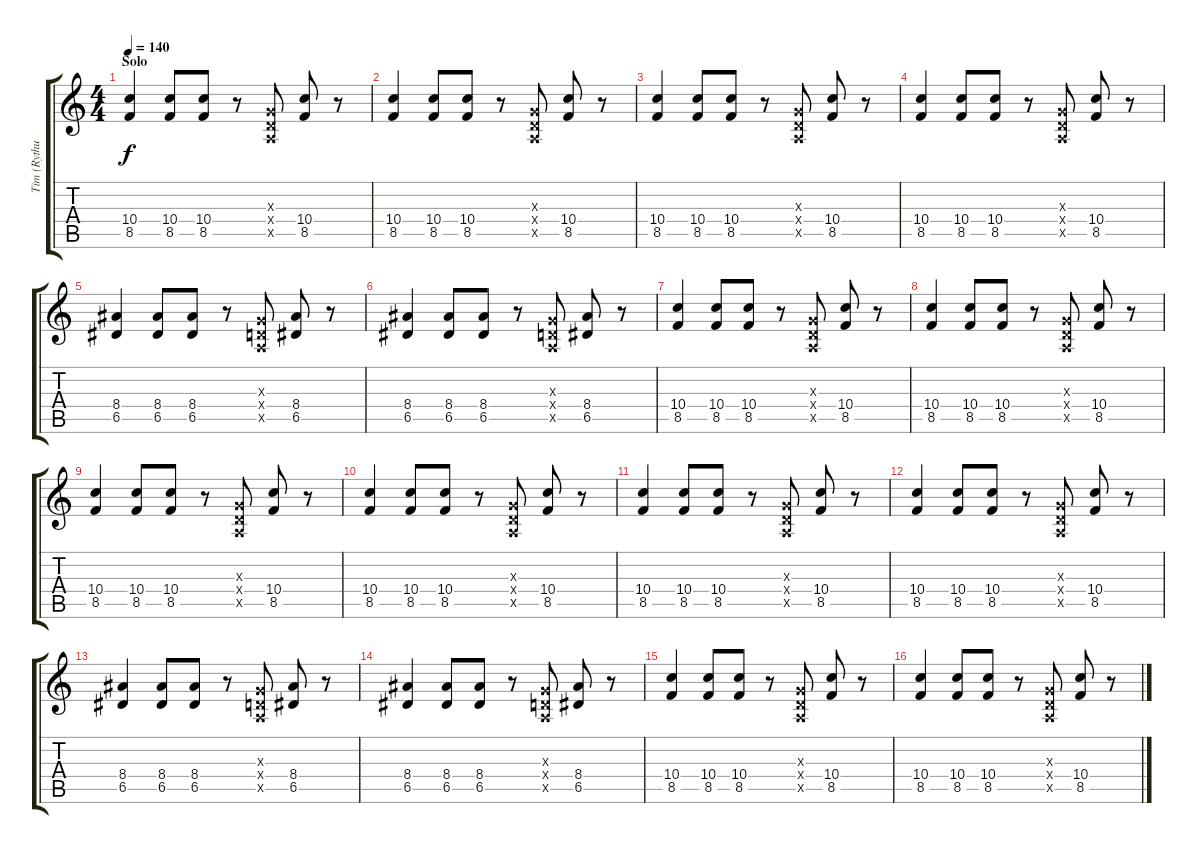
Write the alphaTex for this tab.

\track ("Tim (Rythum)" "Tim (Rythu") {instrument distortionguitar}
\staff {score tabs}
\tuning (E4 B3 G3 D3 A2 E2) {hide}
\ts (4 4)
\section ("" "Solo")
\tempo 140
\clef g2
\ks c
(10.4 8.5).4{dy f} (10.4 8.5).8 (10.4 8.5).8 r.8 (0.3{x} 0.4{x} 0.5{x}).8 (10.4 8.5).8 r.8 |
(10.4 8.5).4 (10.4 8.5).8 (10.4 8.5).8 r.8 (0.3{x} 0.4{x} 0.5{x}).8 (10.4 8.5).8 r.8 |
(10.4 8.5).4 (10.4 8.5).8 (10.4 8.5).8 r.8 (0.3{x} 0.4{x} 0.5{x}).8 (10.4 8.5).8 r.8 |
(10.4 8.5).4 (10.4 8.5).8 (10.4 8.5).8 r.8 (0.3{x} 0.4{x} 0.5{x}).8 (10.4 8.5).8 r.8 |
(8.4 6.5).4 (8.4 6.5).8 (8.4 6.5).8 r.8 (0.3{x} 0.4{x} 0.5{x}).8 (8.4 6.5).8 r.8 |
(8.4 6.5).4 (8.4 6.5).8 (8.4 6.5).8 r.8 (0.3{x} 0.4{x} 0.5{x}).8 (8.4 6.5).8 r.8 |
(10.4 8.5).4 (10.4 8.5).8 (10.4 8.5).8 r.8 (0.3{x} 0.4{x} 0.5{x}).8 (10.4 8.5).8 r.8 |
(10.4 8.5).4 (10.4 8.5).8 (10.4 8.5).8 r.8 (0.3{x} 0.4{x} 0.5{x}).8 (10.4 8.5).8 r.8 |
(10.4 8.5).4 (10.4 8.5).8 (10.4 8.5).8 r.8 (0.3{x} 0.4{x} 0.5{x}).8 (10.4 8.5).8 r.8 |
(10.4 8.5).4 (10.4 8.5).8 (10.4 8.5).8 r.8 (0.3{x} 0.4{x} 0.5{x}).8 (10.4 8.5).8 r.8 |
(10.4 8.5).4 (10.4 8.5).8 (10.4 8.5).8 r.8 (0.3{x} 0.4{x} 0.5{x}).8 (10.4 8.5).8 r.8 |
(10.4 8.5).4 (10.4 8.5).8 (10.4 8.5).8 r.8 (0.3{x} 0.4{x} 0.5{x}).8 (10.4 8.5).8 r.8 |
(8.4 6.5).4 (8.4 6.5).8 (8.4 6.5).8 r.8 (0.3{x} 0.4{x} 0.5{x}).8 (8.4 6.5).8 r.8 |
(8.4 6.5).4 (8.4 6.5).8 (8.4 6.5).8 r.8 (0.3{x} 0.4{x} 0.5{x}).8 (8.4 6.5).8 r.8 |
(10.4 8.5).4 (10.4 8.5).8 (10.4 8.5).8 r.8 (0.3{x} 0.4{x} 0.5{x}).8 (10.4 8.5).8 r.8 |
(10.4 8.5).4 (10.4 8.5).8 (10.4 8.5).8 r.8 (0.3{x} 0.4{x} 0.5{x}).8 (10.4 8.5).8 r.8
